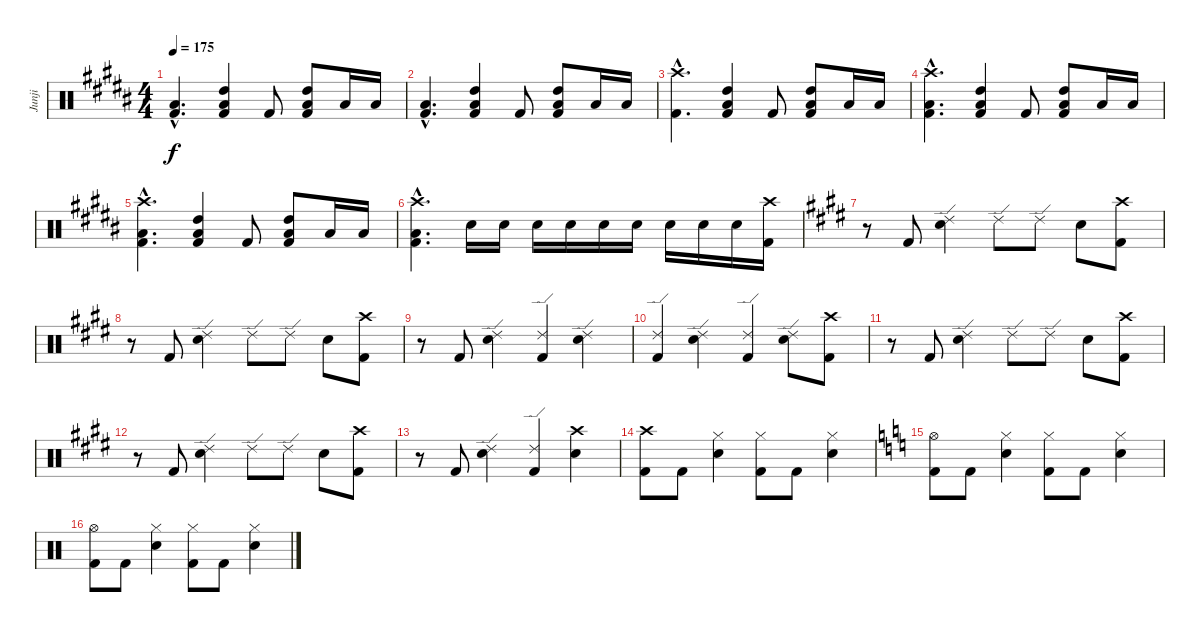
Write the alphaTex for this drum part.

\track ("Junji" "Junji") {instrument percussion}
\staff {score}
\articulation defaults
\ts (4 4)
\tempo 175
\clef neutral
\ks b
("Kick (hit) 2"{hac} "Low Tom (hit)"{hac}).4{d dy f} ("Low Floor Tom (hit)" "Kick (hit) 2" "High Tom (hit)").4 "Kick (hit) 2".8 ("Low Floor Tom (hit)" "Kick (hit) 2" "High Tom (hit)").8 "Low Tom (hit)".16 "Low Tom (hit)".16 |
("Kick (hit) 2"{hac} "Low Tom (hit)"{hac}).4{d} ("Low Floor Tom (hit)" "Kick (hit) 2" "High Tom (hit)").4 "Kick (hit) 2".8 ("Low Floor Tom (hit)" "Kick (hit) 2" "High Tom (hit)").8 "Low Tom (hit)".16 "Low Tom (hit)".16 |
("Crash high (hit)"{hac} "Kick (hit) 2"{hac}).4{d} ("Low Floor Tom (hit)" "Kick (hit) 2" "High Tom (hit)").4 "Kick (hit) 2".8 ("Low Floor Tom (hit)" "Kick (hit) 2" "High Tom (hit)").8 "Low Tom (hit)".16 "Low Tom (hit)".16 |
("Crash high (hit)"{hac} "Kick (hit) 2"{hac} "Low Tom (hit)"{hac}).4{d} ("Low Floor Tom (hit)" "Kick (hit) 2" "High Tom (hit)").4 "Kick (hit) 2".8 ("Low Floor Tom (hit)" "Kick (hit) 2" "High Tom (hit)").8 "Low Tom (hit)".16 "Low Tom (hit)".16 |
("Crash high (hit)"{hac} "Kick (hit) 2"{hac} "Low Tom (hit)"{hac}).4{d} ("Low Floor Tom (hit)" "Kick (hit) 2" "High Tom (hit)").4 "Kick (hit) 2".8 ("Low Floor Tom (hit)" "Kick (hit) 2" "High Tom (hit)").8 "Low Tom (hit)".16 "Low Tom (hit)".16 |
("Crash high (hit)"{hac} "Kick (hit) 2"{hac} "Low Tom (hit)"{hac}).4{d} "Snare (hit) 2".16 "Snare (hit) 2".16 "Snare (hit) 2".16 "Snare (hit) 2".16 "Snare (hit) 2".16 "Snare (hit) 2".16 "Snare (hit) 2".16 "Snare (hit) 2".16 "Snare (hit) 2".16 ("Crash high (hit)" "Kick (hit) 2").16 |
\ks e
r.8 "Kick (hit) 2".8 ("Ride (edge) 2" "Snare (hit) 2").4 "Ride (edge) 2".8 "Ride (edge) 2".8 "Snare (hit) 2".8 ("Crash high (hit)" "Kick (hit) 2").8 |
r.8 "Kick (hit) 2".8 ("Ride (edge) 2" "Snare (hit) 2").4 "Ride (edge) 2".8 "Ride (edge) 2".8 "Snare (hit) 2".8 ("Crash high (hit)" "Kick (hit) 2").8 |
r.8 "Kick (hit) 2".8 ("Ride (edge) 2" "Snare (hit) 2").4 ("Ride (edge) 2" "Kick (hit) 2").4 ("Ride (edge) 2" "Snare (hit) 2").4 |
("Ride (edge) 2" "Kick (hit) 2").4 ("Ride (edge) 2" "Snare (hit) 2").4 ("Ride (edge) 2" "Kick (hit) 2").4 ("Ride (edge) 2" "Snare (hit) 2").8 ("Crash high (hit)" "Kick (hit) 2").8 |
r.8 "Kick (hit) 2".8 ("Ride (edge) 2" "Snare (hit) 2").4 "Ride (edge) 2".8 "Ride (edge) 2".8 "Snare (hit) 2".8 ("Crash high (hit)" "Kick (hit) 2").8 |
r.8 "Kick (hit) 2".8 ("Ride (edge) 2" "Snare (hit) 2").4 "Ride (edge) 2".8 "Ride (edge) 2".8 "Snare (hit) 2".8 ("Crash high (hit)" "Kick (hit) 2").8 |
r.8 "Kick (hit) 2".8 ("Ride (edge) 2" "Snare (hit) 2").4 ("Ride (edge) 2" "Kick (hit) 2").4 ("Crash high (hit)" "Snare (hit) 2").4 |
("Crash high (hit)" "Kick (hit) 2").8 "Kick (hit) 2".8 ("Hi-Hat (closed)" "Snare (hit) 2").4 ("Hi-Hat (closed)" "Kick (hit) 2").8 "Kick (hit) 2".8 ("Hi-Hat (closed)" "Snare (hit) 2").4 |
\ks c
("Hi-Hat (open)" "Kick (hit) 2").8 "Kick (hit) 2".8 ("Hi-Hat (closed)" "Snare (hit) 2").4 ("Hi-Hat (closed)" "Kick (hit) 2").8 "Kick (hit) 2".8 ("Hi-Hat (closed)" "Snare (hit) 2").4 |
("Hi-Hat (open)" "Kick (hit) 2").8 "Kick (hit) 2".8 ("Hi-Hat (closed)" "Snare (hit) 2").4 ("Hi-Hat (closed)" "Kick (hit) 2").8 "Kick (hit) 2".8 ("Hi-Hat (closed)" "Snare (hit) 2").4
